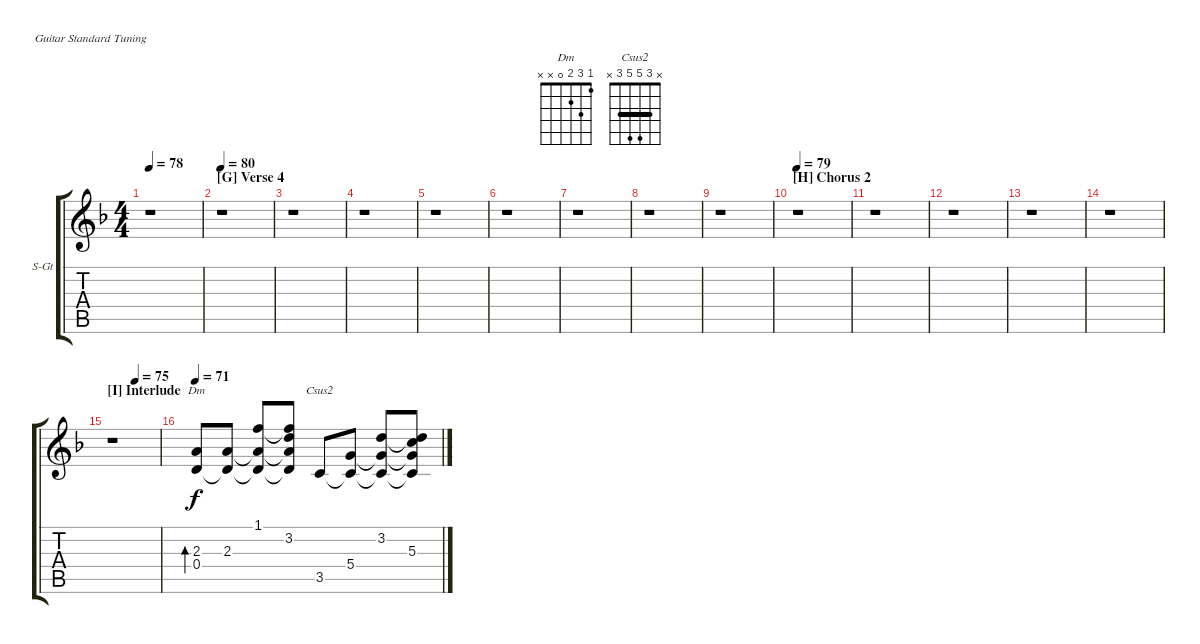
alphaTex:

\bracketExtendMode groupsimilarinstruments
\firstSystemTrackNameOrientation horizontal
\otherSystemsTrackNameOrientation horizontal
\track ("Vivian Acoustic" "S-Gt") {instrument acousticguitarsteel}
\staff {score tabs}
\tuning (E4 B3 G3 D3 A2 E2)
\chord ("Dm" 1 3 2 0 x x)
\chord ("Csus2" x 3 5 5 3 x) {barre 3}
\ts (4 4)
\tempo 78
\clef g2
\scale
0.333333
\ks dminor
r.1{dy f} |
\section ("G" "Verse 4")
\tempo 80
\scale
0.333333 r.1 |
\scale
0.333333 r.1 |
\scale
0.333333 r.1 |
\scale
0.333333 r.1 |
\scale
0.333333 r.1 |
\scale
0.333333 r.1 |
\scale
0.333333 r.1 |
\scale
0.333333 r.1 |
\section ("H" "Chorus 2")
\tempo 79
\scale
0.333333 r.1 |
\scale
0.333333 r.1 |
\scale
0.333333 r.1 |
\scale
0.333333 r.1 |
\scale
0.333333 r.1 |
\section ("I" "Interlude")
\tempo (75 0.49375)
\scale
0.333333 r.1 |
\tempo 71
\scale
0.333333 (2.3 0.4).8{bd 30 ch "Dm"} (2.3 0.4{t}).8 (1.1 0.4{t} 2.3{t}).8 (3.2 0.4{t} 2.3{t} 1.1{t}).8 3.5.8{ch "Csus2"} (5.4 3.5{t}).8 (3.2 3.5{t} 5.4{t}).8 (5.3 3.5{t} 5.4{t} 3.2{t}).8
